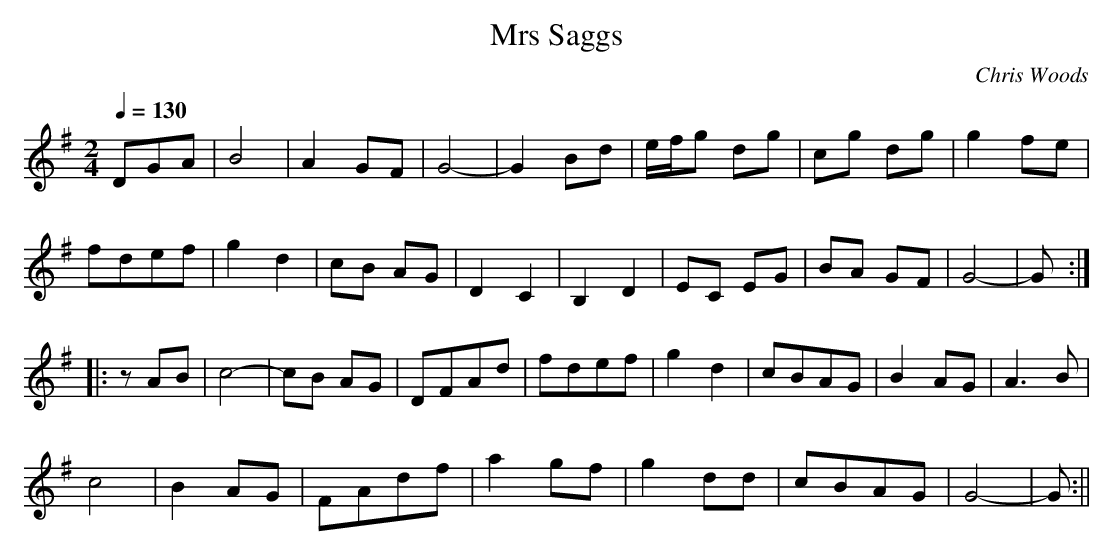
X:1
T:Mrs Saggs
C:Chris Woods
M:2/4
L:1/8
Q:1/4=130
K:G
DGA |B4 | A2 GF| G4- | G2 Bd |e/f/g dg| cg dg | g2 fe|
fdef | g2 d2 | cB AG | D2 C2 |B,2 D2 | EC EG | BA GF | G4- |G :|
|:zAB| c4- | cB AG |DFAd |fdef|g2 d2 |cBAG| B2 AG| A3 B|
c4 | B2 AG |FAdf| a2 gf|g2 dd | cBAG | G4- | G :||
